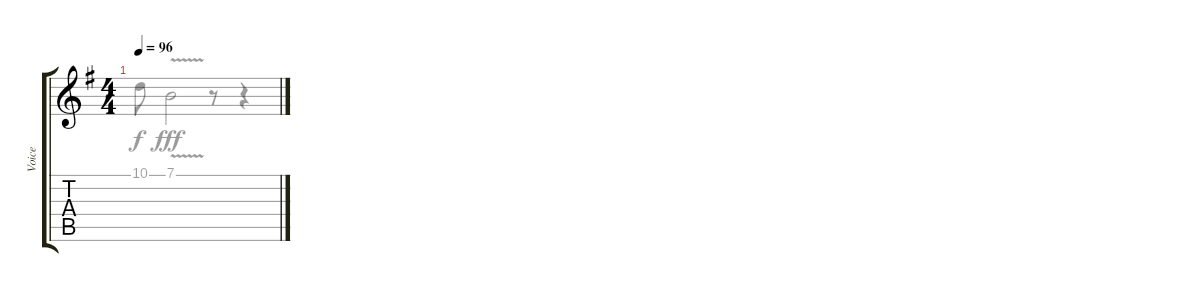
\track ("Voice" "Voice") {instrument synthstrings1}
\staff {score tabs}
\tuning (E4 B3 G3 D3 A2 E2) {hide}
\voice
\ts (4 4)
\tempo 96
\clef g2
\ks g
|
\voice
\clef g2
\ks g
10.1{t}.8{dy f} 7.1{v}.2{dy fff} r.8 r.4 |
